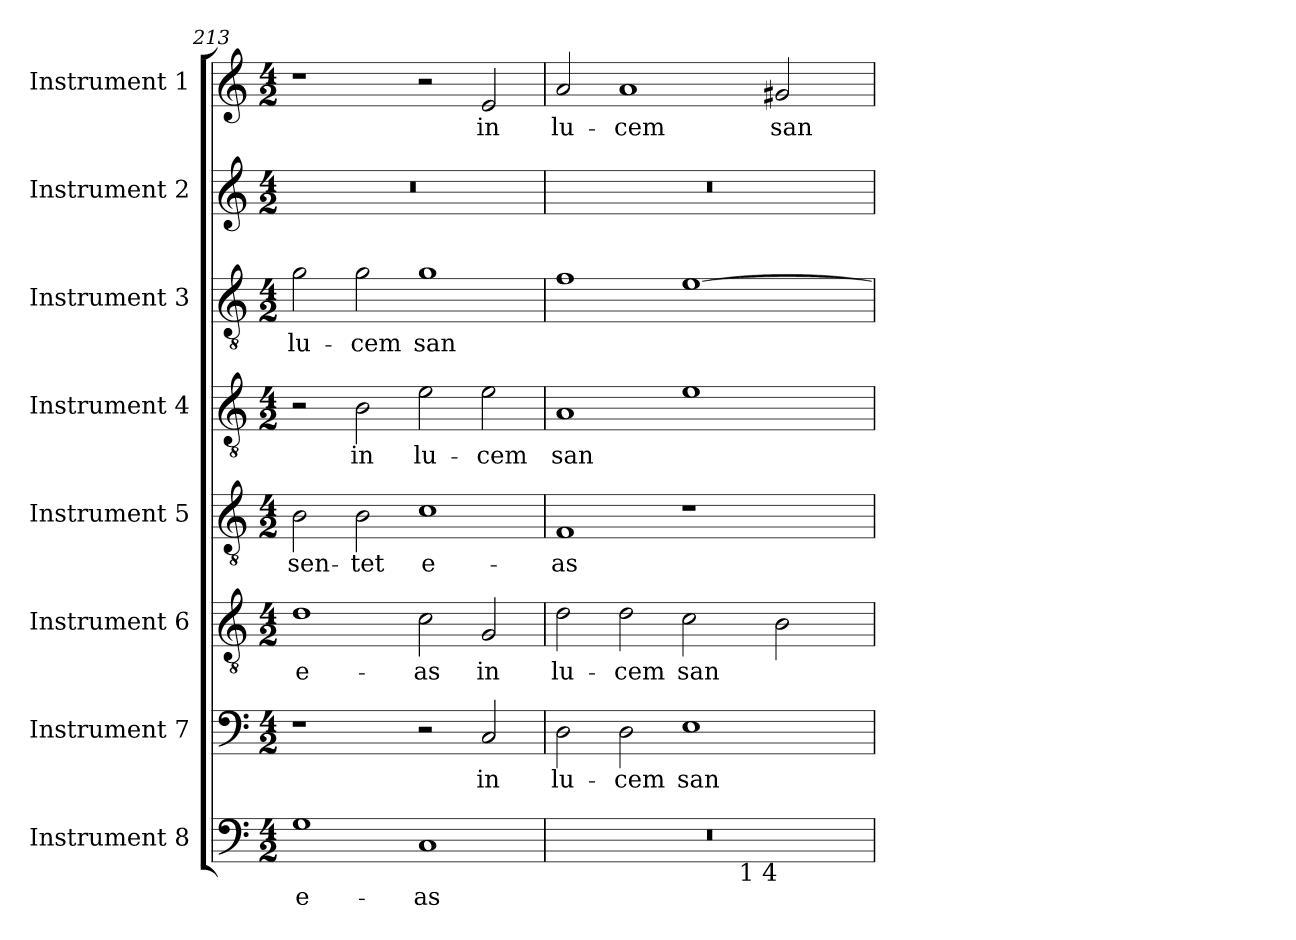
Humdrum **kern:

**kern	**text	**kern	**text	**kern	**text	**kern	**text	**kern	**text	**kern	**text	**kern	**kern	**text
*part8	*part8	*part7	*part7	*part6	*part6	*part5	*part5	*part4	*part4	*part3	*part3	*part2	*part1	*part1
*staff8	*staff8	*staff7	*staff7	*staff6	*staff6	*staff5	*staff5	*staff4	*staff4	*staff3	*staff3	*staff2	*staff1	*staff1
*I"Instrument 8	*	*I"Instrument 7	*	*I"Instrument 6	*	*I"Instrument 5	*	*I"Instrument 4	*	*I"Instrument 3	*	*I"Instrument 2	*I"Instrument 1	*
*clefF4	*	*clefF4	*	*clefGv2	*	*clefGv2	*	*clefGv2	*	*clefGv2	*	*clefG2	*clefG2	*
*k[]	*	*k[]	*	*k[]	*	*k[]	*	*k[]	*	*k[]	*	*k[]	*k[]	*
*C:	*	*C:	*	*C:	*	*C:	*	*C:	*	*C:	*	*C:	*C:	*
*M4/2	*	*M4/2	*	*M4/2	*	*M4/2	*	*M4/2	*	*M4/2	*	*M4/2	*M4/2	*
=213	=213	=213	=213	=213	=213	=213	=213	=213	=213	=213	=213	=213	=213	=213
!	!LO:LY:b:cj	!	!	!	!LO:LY:b:cj	!	!LO:LY:b:cj	!	!	!	!LO:LY:b:cj	!	!	!
1G	e-	1r	.	1d	e-	2B\	-sen-	2r	.	2g\	lu-	0r	1r	.
!	!	!	!	!	!	!	!LO:LY:b:cj	!	!LO:LY:b:cj	!	!LO:LY:b:cj	!	!	!
.	.	.	.	.	.	2B\	-tet	2B\	in	2g\	-cem	.	.	.
!	!LO:LY:b:cj	!	!	!	!LO:LY:b:cj	!	!LO:LY:b:cj	!	!LO:LY:b:cj	!	!LO:LY:b:cj	!	!	!
1C	-as	2r	.	2c\	-as	1c	e-	2e\	lu-	1g	san-	.	2r	.
!	!	!	!LO:LY:b:cj	!	!LO:LY:b:cj	!	!	!	!LO:LY:b:cj	!	!	!	!	!LO:LY:b:cj
.	.	2C/	in	2G/	in	.	.	2e\	-cem	.	.	.	2e/	in
=214	=214	=214	=214	=214	=214	=214	=214	=214	=214	=214	=214	=214	=214	=214
!	!	!	!LO:LY:b:cj	!	!LO:LY:b:cj	!	!LO:LY:b:cj	!	!LO:LY:b:cj	!	!LO:LY:b:cj	!	!	!LO:LY:b:cj
*^	*	*	*	*	*	*	*	*	*	*	*	*	*	*
0r	1ryy	.	2D\	lu-	2d\	lu-	1F	-as	1A	san-	1f	--	0r	2a/	lu-
!	!	!	!	!LO:LY:b:cj	!	!LO:LY:b:cj	!	!	!	!	!	!	!	!	!LO:LY:b:cj
.	.	.	2D\	-cem	2d\	-cem	.	.	.	.	.	.	.	1a	-cem
!	!	!	!	!LO:LY:b:cj	!	!LO:LY:b:cj	!	!	!	!LO:LY:b:cj	!	!LO:LY:b:cj	!	!	!
.	4ryy	.	1E	san-	2c\	san-	1r	.	1e	--	[>1e	--	.	.	.
.	32.ryy	.	.	.	.	.	.	.	.	.	.	.	.	.	.
!	!LO:TX:b:t=1 4	!	!	!	!	!	!	!	!	!	!	!	!	!	!
.	2ryy	.	.	.	.	.	.	.	.	.	.	.	.	.	.
!	!	!	!	!	!	!LO:LY:b:cj	!	!	!	!	!	!	!	!	!LO:LY:b:cj
.	.	.	.	.	2B\	--	.	.	.	.	.	.	.	2g#X/	san-
.	8ryy	.	.	.	.	.	.	.	.	.	.	.	.	.	.
.	16ryy	.	.	.	.	.	.	.	.	.	.	.	.	.	.
.	64ryy	.	.	.	.	.	.	.	.	.	.	.	.	.	.
*v	*v	*	*	*	*	*	*	*	*	*	*	*	*	*	*
=	=	=	=	=	=	=	=	=	=	=	=	=	=	=
*-	*-	*-	*-	*-	*-	*-	*-	*-	*-	*-	*-	*-	*-	*-
